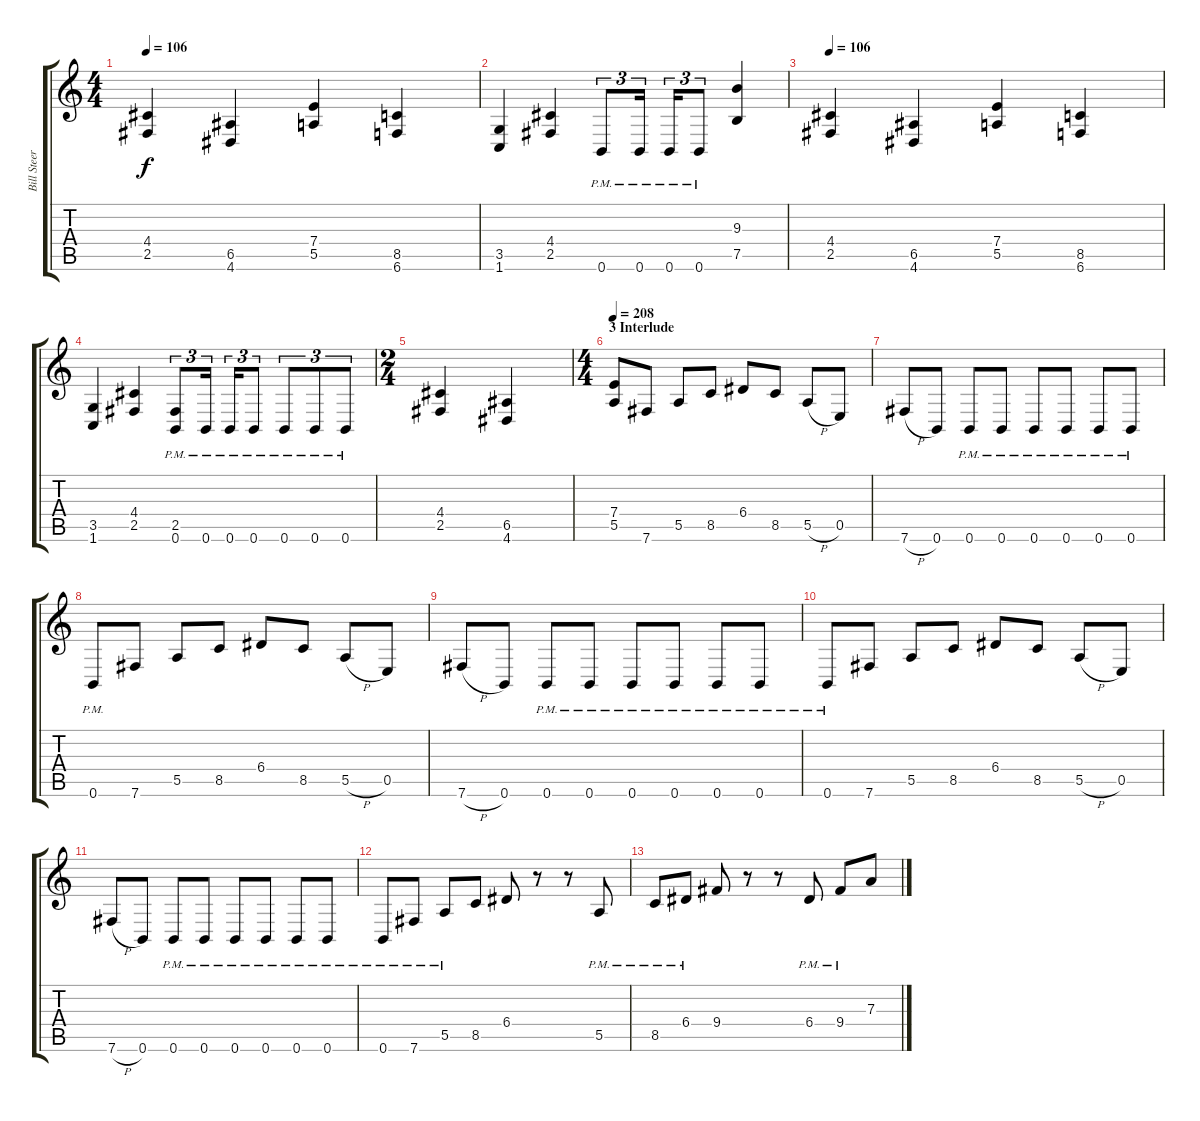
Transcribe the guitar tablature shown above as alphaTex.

\track ("Bill Steer" "Bill Steer") {instrument distortionguitar}
\staff {score tabs}
\tuning (B3 Gb3 D3 A2 E2 B1) {hide}
\ts (4 4)
\tempo 106
\clef g2
\ks c
(4.4 2.5).4{dy f} (6.5 4.6).4 (7.4 5.5).4 (8.5 6.6).4 |
(3.5 1.6).4 (4.4 2.5).4 0.6{pm}.8{tu (3 2)} 0.6{pm}.16{tu (3 2)} 0.6{pm}.16{tu (3 2)} 0.6{pm}.8{tu (3 2)} (9.3 7.5).4 |
\tempo 106
(4.4 2.5).4 (6.5 4.6).4 (7.4 5.5).4 (8.5 6.6).4 |
(3.5 1.6).4 (4.4 2.5).4 (2.5{pm} 0.6{pm}).8{tu (3 2)} 0.6{pm}.16{tu (3 2)} 0.6{pm}.16{tu (3 2)} 0.6{pm}.8{tu (3 2)} 0.6{pm}.8{tu (3 2)} 0.6{pm}.8{tu (3 2)} 0.6{pm}.8{tu (3 2)} |
\ts (2 4)
(4.4 2.5).4 (6.5 4.6).4 |
\ts (4 4)
\section ("" "3 Interlude")
\tempo 208
(7.4 5.5).8 7.6.8 5.5.8 8.5.8 6.4.8 8.5.8 5.5{h}.8 0.5.8 |
7.6{h}.8 0.6.8 0.6{pm}.8 0.6{pm}.8 0.6{pm}.8 0.6{pm}.8 0.6{pm}.8 0.6{pm}.8 |
0.6{pm}.8 7.6.8 5.5.8 8.5.8 6.4.8 8.5.8 5.5{h}.8 0.5.8 |
7.6{h}.8 0.6.8 0.6{pm}.8 0.6{pm}.8 0.6{pm}.8 0.6{pm}.8 0.6{pm}.8 0.6{pm}.8 |
0.6{pm}.8 7.6.8 5.5.8 8.5.8 6.4.8 8.5.8 5.5{h}.8 0.5.8 |
7.6{h}.8 0.6.8 0.6{pm}.8 0.6{pm}.8 0.6{pm}.8 0.6{pm}.8 0.6{pm}.8 0.6{pm}.8 |
0.6{pm}.8 7.6{pm}.8 5.5{pm}.8 8.5.8 6.4.8 r.8 r.8 5.5{pm}.8 |
8.5{pm}.8 6.4{pm}.8 9.4.8 r.8 r.8 6.4{pm}.8 9.4{pm}.8 7.3.8
